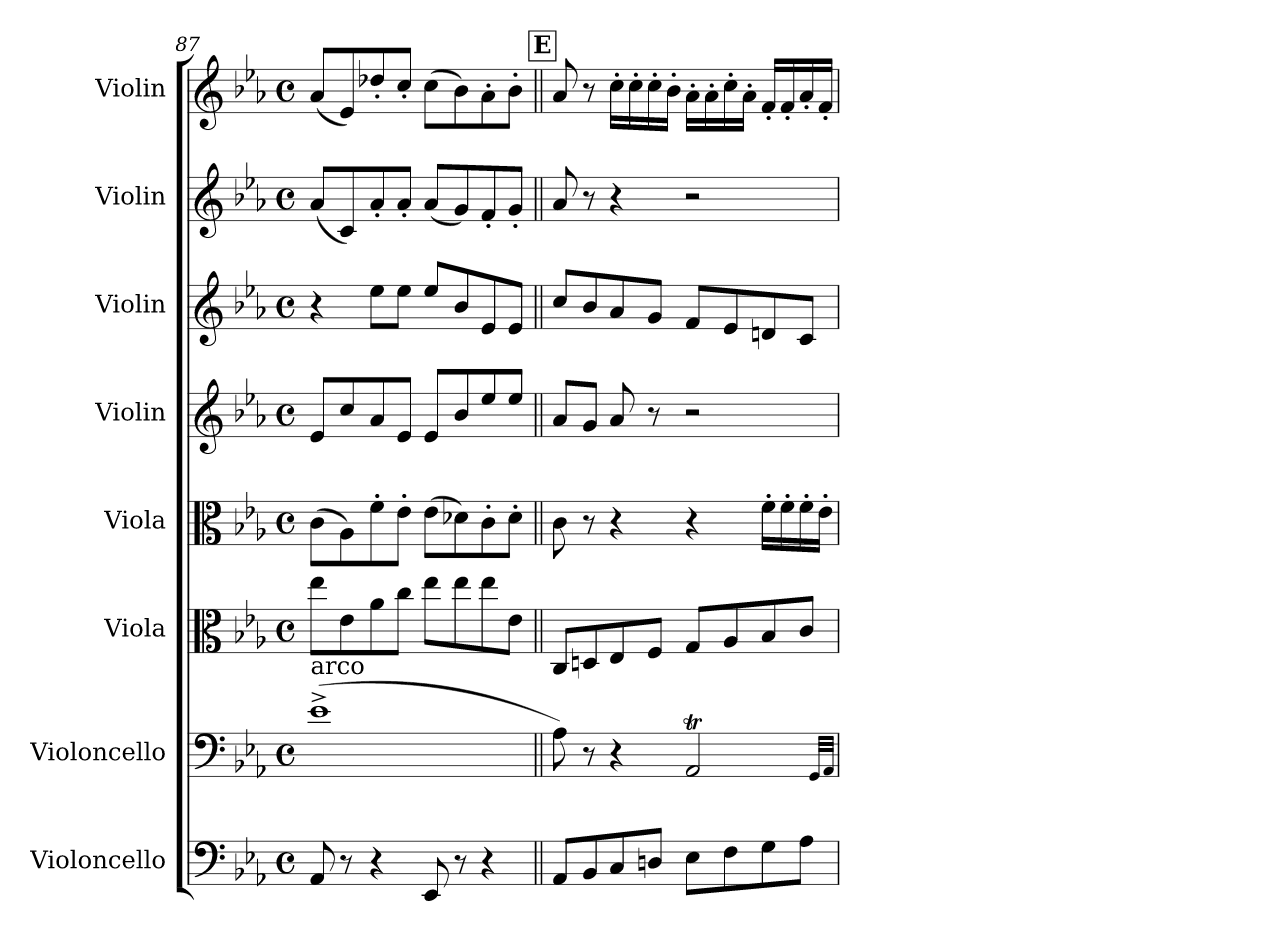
**kern	**kern	**kern	**kern	**kern	**kern	**kern	**kern
*part8	*part7	*part6	*part5	*part4	*part3	*part2	*part1
*staff8	*staff7	*staff6	*staff5	*staff4	*staff3	*staff2	*staff1
*I"Violoncello	*I"Violoncello	*I"Viola	*I"Viola	*I"Violin	*I"Violin	*I"Violin	*I"Violin
*I'Vc.	*I'Vc.	*I'Vla.	*I'Vla.	*I'Vln.	*I'Vln.	*I'Vln.	*I'Vln.
*clefF4	*clefF4	*clefC3	*clefC3	*clefG2	*clefG2	*clefG2	*clefG2
*k[b-e-a-]	*k[b-e-a-]	*k[b-e-a-]	*k[b-e-a-]	*k[b-e-a-]	*k[b-e-a-]	*k[b-e-a-]	*k[b-e-a-]
*M4/4	*M4/4	*M4/4	*M4/4	*M4/4	*M4/4	*M4/4	*M4/4
*met(c)	*met(c)	*met(c)	*met(c)	*met(c)	*met(c)	*met(c)	*met(c)
=87	=87	=87	=87	=87	=87	=87	=87
!	!LO:TX:a:t=arco	!	!	!	!	!	!
8AA-/	(>1e-^	8ee-\L	(>8c\L	8e-/L	4r	(<8a-/L	(<8a-/L
8r	.	8e-\	8A-\)	8cc/	.	8c/)	8e-/)
4r	.	8a-\	8f'\	8a-/	8ee-\L	8a-'/	8dd-X'/
.	.	8cc\J	8e-'\J	8e-/J	8ee-\J	8a-'/J	8cc'/J
8EE-/	.	8ee-\L	(>8e-\L	8e-/L	8ee-/L	(<8a-/L	(>8cc\L
8r	.	8ee-\	8d-X\)	8b-/	8b-/	8g/)	8b-\)
4r	.	8ee-\	8c'\	8ee-/	8e-/	8f'/	8a-'\
.	.	8e-\J	8d-'\J	8ee-/J	8e-/J	8g'/J	8b-'\J
!!LO:REH:place=s1:a:B:fs=14:t=E
=88||	=88||	=88||	=88||	=88||	=88||	=88||	=88||
8AA-/L	8A-\)	8C/L	8c\	8a-/L	8cc/L	8a-/	8a-/
8BB-/	8r	8Dn/	8r	8g/J	8b-/	8r	8r
8C/	4r	8E-/	4r	8a-/	8a-/	4r	16cc'\LL
.	.	.	.	.	.	.	16cc'\
8Dn/J	.	8F/J	.	8r	8g/J	.	16cc'\
.	.	.	.	.	.	.	16b-'\JJ
8E-\L	2AA-T/	8G/L	4r	2r	8f/L	2r	16a-'\LL
.	.	.	.	.	.	.	16a-'\
8F\	.	8A-/	.	.	8e-/	.	16cc'\
.	.	.	.	.	.	.	16a-'\JJ
8G\	.	8B-/	16f'\LL	.	8dn/	.	16f'/LL
.	.	.	16f'\	.	.	.	16f'/
8A-\J	.	8c/J	16f'\	.	8c/J	.	16a-'/
.	.	.	16e-'\JJ	.	.	.	16f'/JJ
.	32qGG/LLL	.	.	.	.	.	.
.	32qAA-/JJJ	.	.	.	.	.	.
=	=	=	=	=	=	=	=
*-	*-	*-	*-	*-	*-	*-	*-
